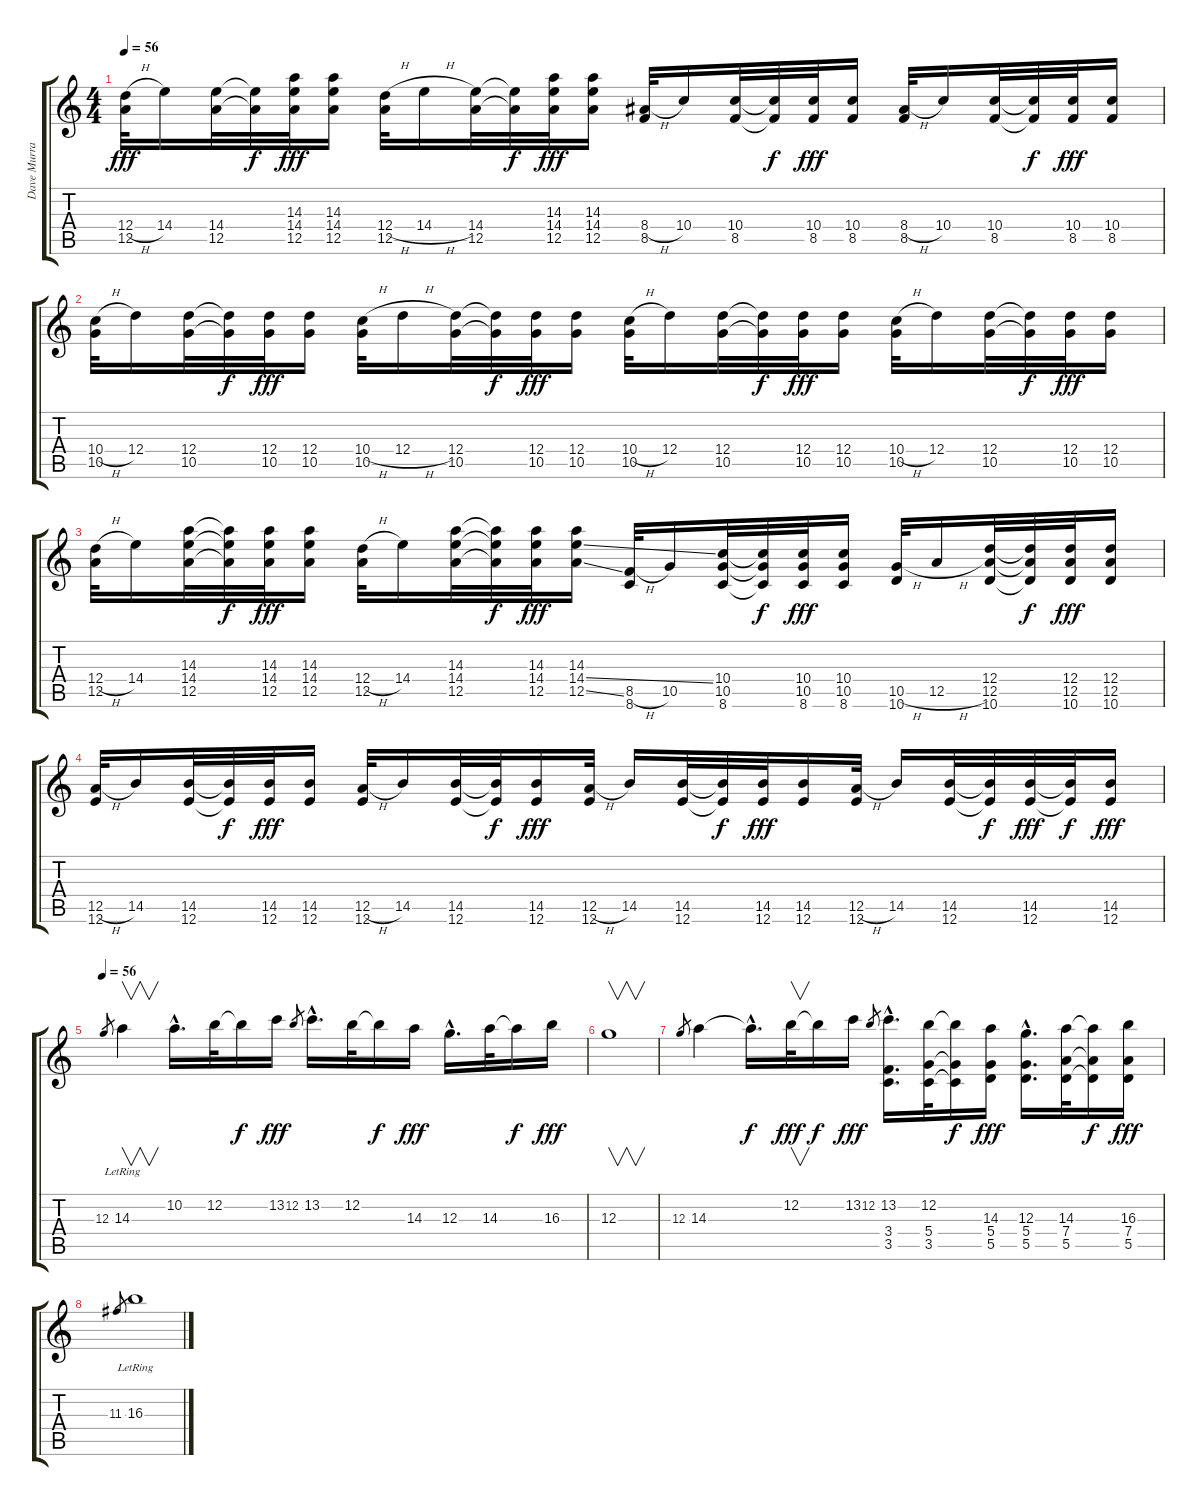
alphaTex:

\track ("Dave Murray" "Dave Murra") {instrument acousticguitarnylon}
\staff {score tabs}
\tuning (E4 B3 G3 D3 A2 E2) {hide}
\ts (4 4)
\tempo 56
\clef g2
\ks c
(12.4{h} 12.5).32{dy fff instrument overdrivenguitar} 14.4.16 (14.4 12.5).32 (14.4{t} 12.5{t}).32{dy f} (14.3 14.4 12.5).32{dy fff} (14.3 14.4 12.5).16 (12.4{h} 12.5).32 14.4{h}.16 (14.4 12.5).32 (14.4{t} 12.5{t}).32{dy f} (14.3 14.4 12.5).32{dy fff} (14.3 14.4 12.5).16 (8.4{h} 8.5).32 10.4.16 (10.4 8.5).32 (10.4{t} 8.5{t}).32{dy f} (10.4 8.5).32{dy fff} (10.4 8.5).16 (8.4{h} 8.5).32 10.4.16 (10.4 8.5).32 (10.4{t} 8.5{t}).32{dy f} (10.4 8.5).32{dy fff} (10.4 8.5).16 |
(10.4{h} 10.5).32 12.4.16 (12.4 10.5).32 (12.4{t} 10.5{t}).32{dy f} (12.4 10.5).32{dy fff} (12.4 10.5).16 (10.4{h} 10.5).32 12.4{h}.16 (12.4 10.5).32 (12.4{t} 10.5{t}).32{dy f} (12.4 10.5).32{dy fff} (12.4 10.5).16 (10.4{h} 10.5).32 12.4.16 (12.4 10.5).32 (12.4{t} 10.5{t}).32{dy f} (12.4 10.5).32{dy fff} (12.4 10.5).16 (10.4{h} 10.5).32 12.4.16 (12.4 10.5).32 (12.4{t} 10.5{t}).32{dy f} (12.4 10.5).32{dy fff} (12.4 10.5).16 |
(12.4{h} 12.5).32 14.4.16 (14.3 14.4 12.5).32 (14.3{t} 14.4{t} 12.5{t}).32{dy f} (14.3 14.4 12.5).32{dy fff} (14.3 14.4 12.5).16 (12.4{h} 12.5).32 14.4.16 (14.3 14.4 12.5).32 (14.3{t} 14.4{t} 12.5{t}).32{dy f} (14.3 14.4 12.5).32{dy fff} (14.3 14.4{ss} 12.5{ss}).16 (8.5{h} 8.6).32 10.5.16 (10.4 10.5 8.6).32 (10.4{t} 10.5{t} 8.6{t}).32{dy f} (10.4 10.5 8.6).32{dy fff} (10.4 10.5 8.6).16 (10.5{h} 10.6).32 12.5{h}.16 (12.4 12.5 10.6).32 (12.4{t} 12.5{t} 10.6{t}).32{dy f} (12.4 12.5 10.6).32{dy fff} (12.4 12.5 10.6).16 |
(12.5{h} 12.6).32 14.5.16 (14.5 12.6).32 (14.5{t} 12.6{t}).32{dy f} (14.5 12.6).32{dy fff} (14.5 12.6).16 (12.5{h} 12.6).32 14.5.16 (14.5 12.6).32 (14.5{t} 12.6{t}).32{dy f} (14.5 12.6).16{dy fff} (12.5{h} 12.6).32 14.5.16 (14.5 12.6).32 (14.5{t} 12.6{t}).32{dy f} (14.5 12.6).32{dy fff} (14.5 12.6).16 (12.5{h} 12.6).32 14.5.16 (14.5 12.6).32 (14.5{t} 12.6{t}).32{dy f} (14.5 12.6).32{dy fff} (14.5{t} 12.6{t}).32{dy f} (14.5 12.6).16{dy fff} |
\tempo 45
\tempo 56
12.3.8{gr} 14.3{lr}.4{v} 10.2{hac}.16{d} 12.2.32 12.2{t}.16{dy f} 13.2.16{dy fff} 12.2.8{gr} 13.2{hac}.16{d} 12.2.32 12.2{t}.16{dy f} 14.3.16{dy fff} 12.3{hac}.16{d} 14.3.32 14.3{t}.16{dy f} 16.3.16{dy fff} |
12.3.1{v} |
12.3.8{gr} 14.3.4 14.3{hac t}.16{d dy f} 12.2.32{v dy fff} 12.2{t}.16{dy f} 13.2.16{dy fff} 12.2.8{gr} (13.2{hac} 3.4{hac} 3.5{hac}).16{d} (12.2 5.4 3.5).32 (12.2{t} 5.4{t} 3.5{t}).16{dy f} (14.3 5.4 5.5).16{dy fff} (12.3{hac} 5.4{hac} 5.5{hac}).16{d} (14.3 7.4 5.5).32 (14.3{t} 7.4{t} 5.5{t}).16{dy f} (16.3 7.4 5.5).16{dy fff} |
11.3.8{gr} 16.3{lr}.1
